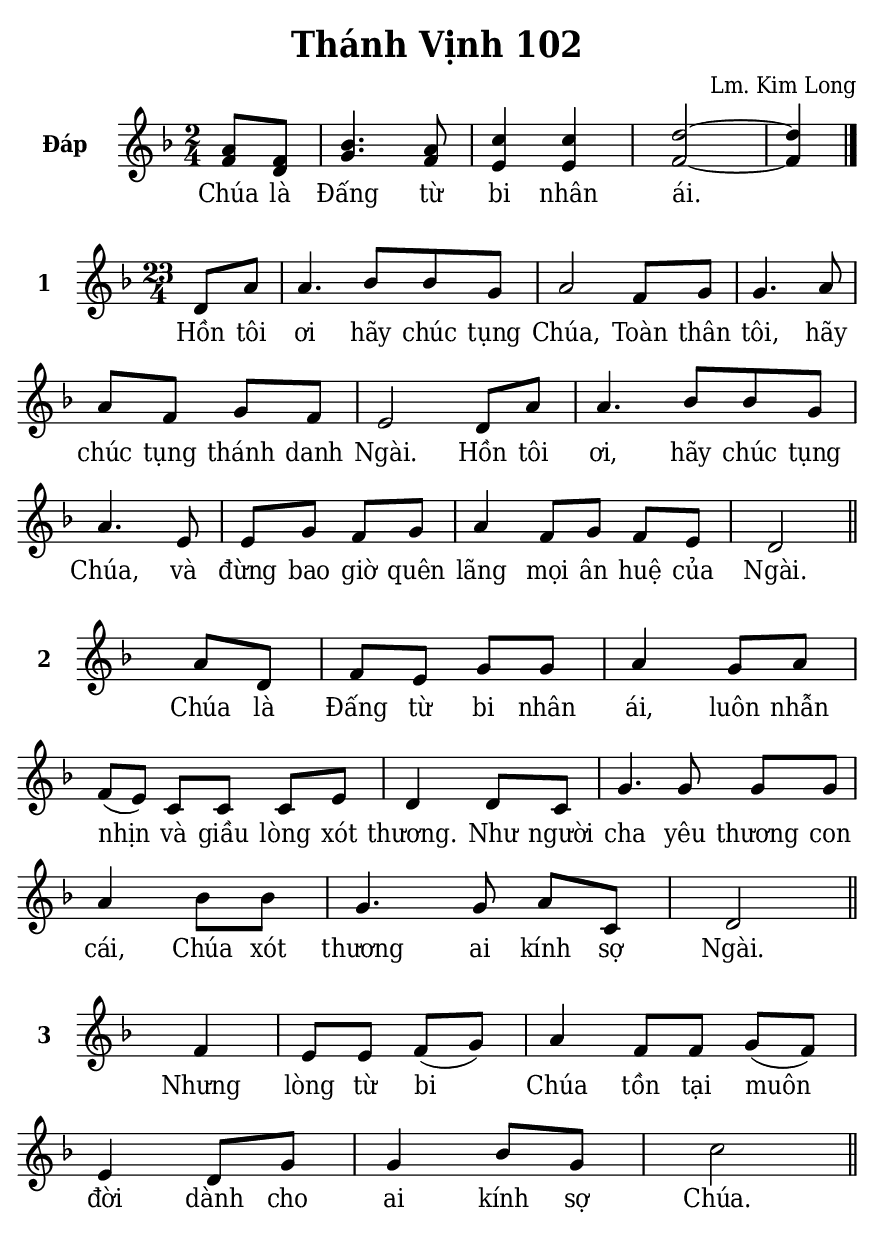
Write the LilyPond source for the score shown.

% Cài đặt chung
\version "2.22.1"
\include "english.ly"

\header {
  title = "Thánh Vịnh 102"
  composer = "Lm. Kim Long"
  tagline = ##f
}

% Nhạc
nhacMauMot = \relative c'' {
  \key f \major
  \time 2/4
  \partial 4
  <<
    {
      a8 f |
      bf4. a8 |
      c4 c |
      d2 ~ |
      d4 \bar "|."
    }
    {
      f,8 d |
      g4. f8 |
      e4 e |
      f2 ~ |
      f4
    }
  >>
}

nhacMauHai = \relative c' {
  \key f \major
  \time 23/4
  \partial 4 d8 a' |
  \override Staff.TimeSignature.break-visibility = #all-invisible
  \time 3/4
  a4. bf8 bf g |
  a2 f8 g |
  \time 2/4
  g4. a8 |
  a f g f |
  \time 3/4
  e2 d8 a' |
  a4. bf8 bf g |
  \time 2/4
  a4. e8 |
  e g f g |
  \time 3/4
  a4 f8 [g] f [e] |
  d2 \bar "||"
}

nhacMauBa = \relative c'' {
  \key f \major
  \time 23/4
  \partial 4 a8 d, |
  \override Staff.TimeSignature.break-visibility = #all-invisible
  \time 2/4
  f e g g |
  a4 g8 a |
  \time 3/4
  f ([e]) c [c] c [e] |
  \time 2/4
  d4 d8 c |
  \time 3/4
  g'4. g8 g [g] |
  \time 2/4
  a4 bf8 bf |
  \time 3/4
  g4. g8 a [c,] |
  d2 \bar "||"
}

nhacMauBon = \relative c' {
  \key f \major
  \time 23/4
  \partial 4 f4 |
  \override Staff.TimeSignature.break-visibility = #all-invisible
  \time 2/4
  e8 e f (g) |
  \time 3/4
  a4 f8 [f] g ([f]) |
  \time 2/4
  e4 d8 g |
  g4 bf8 g |
  c2 \bar "||"
}

% Lời
loiMauMot = \lyricmode {
  Chúa là Đấng từ bi nhân ái.
}

loiMauHai = \lyricmode {
  Hồn tôi ơi hãy chúc tụng Chúa,
  Toàn thân tôi, hãy chúc tụng thánh danh Ngài.
  Hồn tôi ơi, hãy chúc tụng Chúa,
  và đừng bao giờ quên lãng mọi ân huệ của Ngài.
}

loiMauBa = \lyricmode {
  Chúa là Đấng từ bi nhân ái,
  luôn nhẫn nhịn và giầu lòng xót thương.
  Như người cha yêu thương con cái,
  Chúa xót thương ai kính sợ Ngài.
}

loiMauBon = \lyricmode {
  Nhưng lòng từ bi Chúa tồn tại muôn đời
  dành cho ai kính sợ Chúa.
}

% Dàn trang
\paper {
  #(set-paper-size "a5")
  top-margin = 3\mm
  bottom-margin = 3\mm
  left-margin = 3\mm
  right-margin = 3\mm
  indent = #0
  #(define fonts
	 (make-pango-font-tree "Deja Vu Serif Condensed"
	 		       "Deja Vu Serif Condensed"
			       "Deja Vu Serif Condensed"
			       (/ 20 20)))
  print-page-number = ##f
}

\score {
  <<
    \new Staff \with {
      instrumentName = \markup { \bold "Đáp" }} <<
        \clef treble
        \new Voice = beSop {
          \nhacMauMot
        }
      \new Lyrics \lyricsto beSop \loiMauMot
    >>
  >>
  \layout {
    indent = 17
    \override Lyrics.LyricSpace.minimum-distance = #1
    \override Score.BarNumber.break-visibility = ##(#f #f #f)
    \override Score.SpacingSpanner.uniform-stretching = ##t
    ragged-last = ##f
  }
}

\score {
  <<
    \new Staff \with {
      instrumentName = \markup { \bold "1" }} <<
        \clef treble
        \new Voice = beSop {
          \nhacMauHai
        }
      \new Lyrics \lyricsto beSop \loiMauHai
    >>
  >>
  \layout {
    indent = 10
    \override Lyrics.LyricSpace.minimum-distance = #1
    \override Score.BarNumber.break-visibility = ##(#f #f #f)
    \override Score.SpacingSpanner.uniform-stretching = ##t
    ragged-last = ##f
  }
}

\score {
  <<
    \new Staff \with {
      instrumentName = \markup { \bold "2" }} <<
        \clef treble
        \new Voice = beSop {
          \nhacMauBa
        }
      \new Lyrics \lyricsto beSop \loiMauBa
    >>
  >>
  \layout {
    indent = 10
    \override Staff.TimeSignature.transparent = ##t
    \override Lyrics.LyricSpace.minimum-distance = #1
    \override Score.BarNumber.break-visibility = ##(#f #f #f)
    \override Score.SpacingSpanner.uniform-stretching = ##t
    ragged-last = ##f
  }
}

\score {
  <<
    \new Staff \with {
      instrumentName = \markup { \bold "3" }} <<
        \clef treble
        \new Voice = beSop {
          \nhacMauBon
        }
      \new Lyrics \lyricsto beSop \loiMauBon
    >>
  >>
  \layout {
    indent = 10
    \override Staff.TimeSignature.transparent = ##t
    \override Lyrics.LyricSpace.minimum-distance = #1
    \override Score.BarNumber.break-visibility = ##(#f #f #f)
    \override Score.SpacingSpanner.uniform-stretching = ##t
    ragged-last = ##f
  }
}
